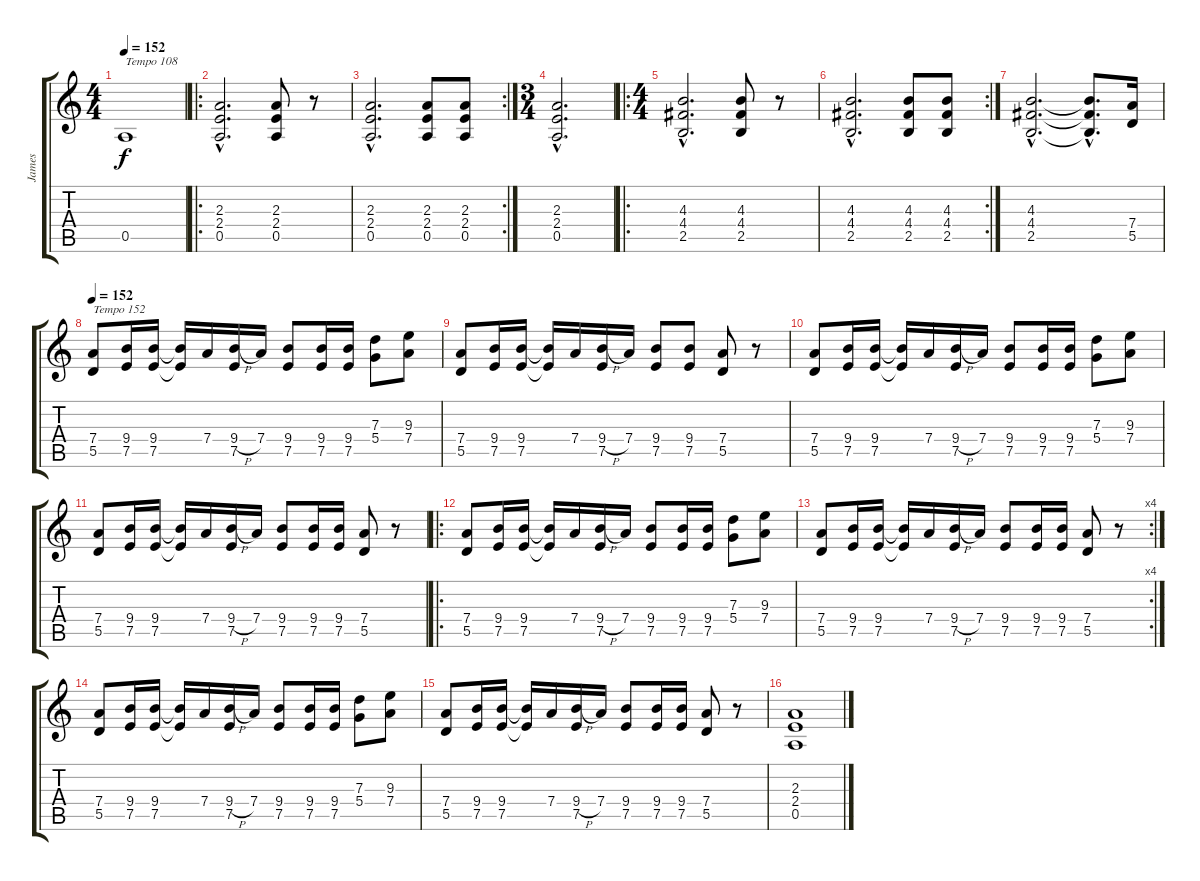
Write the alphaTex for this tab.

\track ("James" "James") {instrument distortionguitar}
\staff {score tabs}
\tuning (E4 B3 G3 D3 A2 E2) {hide}
\ts (4 4)
\tempo 152
\tempo 108
\tempo 152
\clef g2
\ks c
0.5.1{txt "Tempo 108" dy f instrument distortionguitar} |
\ro
(2.3{hac} 2.4{hac} 0.5{hac}).2{d} (2.3 2.4 0.5).8 r.8 |
\rc 2
(2.3{hac} 2.4{hac} 0.5{hac}).2{d} (2.3 2.4 0.5).8 (2.3 2.4 0.5).8 |
\ts (3 4)
(2.3{hac} 2.4{hac} 0.5{hac}).2{d} |
\ro
\ts (4 4)
(4.3{hac} 4.4{hac} 2.5{hac}).2{d} (4.3 4.4 2.5).8 r.8 |
\rc 2
(4.3{hac} 4.4{hac} 2.5{hac}).2{d} (4.3 4.4 2.5).8 (4.3 4.4 2.5).8 |
(4.3{hac} 4.4{hac} 2.5{hac}).2{d} (4.3{hac t} 4.4{hac t} 2.5{hac t}).8{d} (7.4 5.5).16 |
\tempo 152
(7.4 5.5).8{txt "Tempo 152"} (9.4 7.5).16 (9.4 7.5).16 (9.4{t} 7.5{t}).16 7.4.16 (9.4{h} 7.5).16 7.4.16 (9.4 7.5).8 (9.4 7.5).16 (9.4 7.5).16 (7.3 5.4).8 (9.3 7.4).8 |
(7.4 5.5).8 (9.4 7.5).16 (9.4 7.5).16 (9.4{t} 7.5{t}).16 7.4.16 (9.4{h} 7.5).16 7.4.16 (9.4 7.5).8 (9.4 7.5).8 (7.4 5.5).8 r.8 |
(7.4 5.5).8 (9.4 7.5).16 (9.4 7.5).16 (9.4{t} 7.5{t}).16 7.4.16 (9.4{h} 7.5).16 7.4.16 (9.4 7.5).8 (9.4 7.5).16 (9.4 7.5).16 (7.3 5.4).8 (9.3 7.4).8 |
(7.4 5.5).8 (9.4 7.5).16 (9.4 7.5).16 (9.4{t} 7.5{t}).16 7.4.16 (9.4{h} 7.5).16 7.4.16 (9.4 7.5).8 (9.4 7.5).16 (9.4 7.5).16 (7.4 5.5).8 r.8 |
\ro
(7.4 5.5).8 (9.4 7.5).16 (9.4 7.5).16 (9.4{t} 7.5{t}).16 7.4.16 (9.4{h} 7.5).16 7.4.16 (9.4 7.5).8 (9.4 7.5).16 (9.4 7.5).16 (7.3 5.4).8 (9.3 7.4).8 |
\rc 4
(7.4 5.5).8 (9.4 7.5).16 (9.4 7.5).16 (9.4{t} 7.5{t}).16 7.4.16 (9.4{h} 7.5).16 7.4.16 (9.4 7.5).8 (9.4 7.5).16 (9.4 7.5).16 (7.4 5.5).8 r.8 |
(7.4 5.5).8 (9.4 7.5).16 (9.4 7.5).16 (9.4{t} 7.5{t}).16 7.4.16 (9.4{h} 7.5).16 7.4.16 (9.4 7.5).8 (9.4 7.5).16 (9.4 7.5).16 (7.3 5.4).8 (9.3 7.4).8 |
(7.4 5.5).8 (9.4 7.5).16 (9.4 7.5).16 (9.4{t} 7.5{t}).16 7.4.16 (9.4{h} 7.5).16 7.4.16 (9.4 7.5).8 (9.4 7.5).16 (9.4 7.5).16 (7.4 5.5).8 r.8 |
(2.3 2.4 0.5).1
